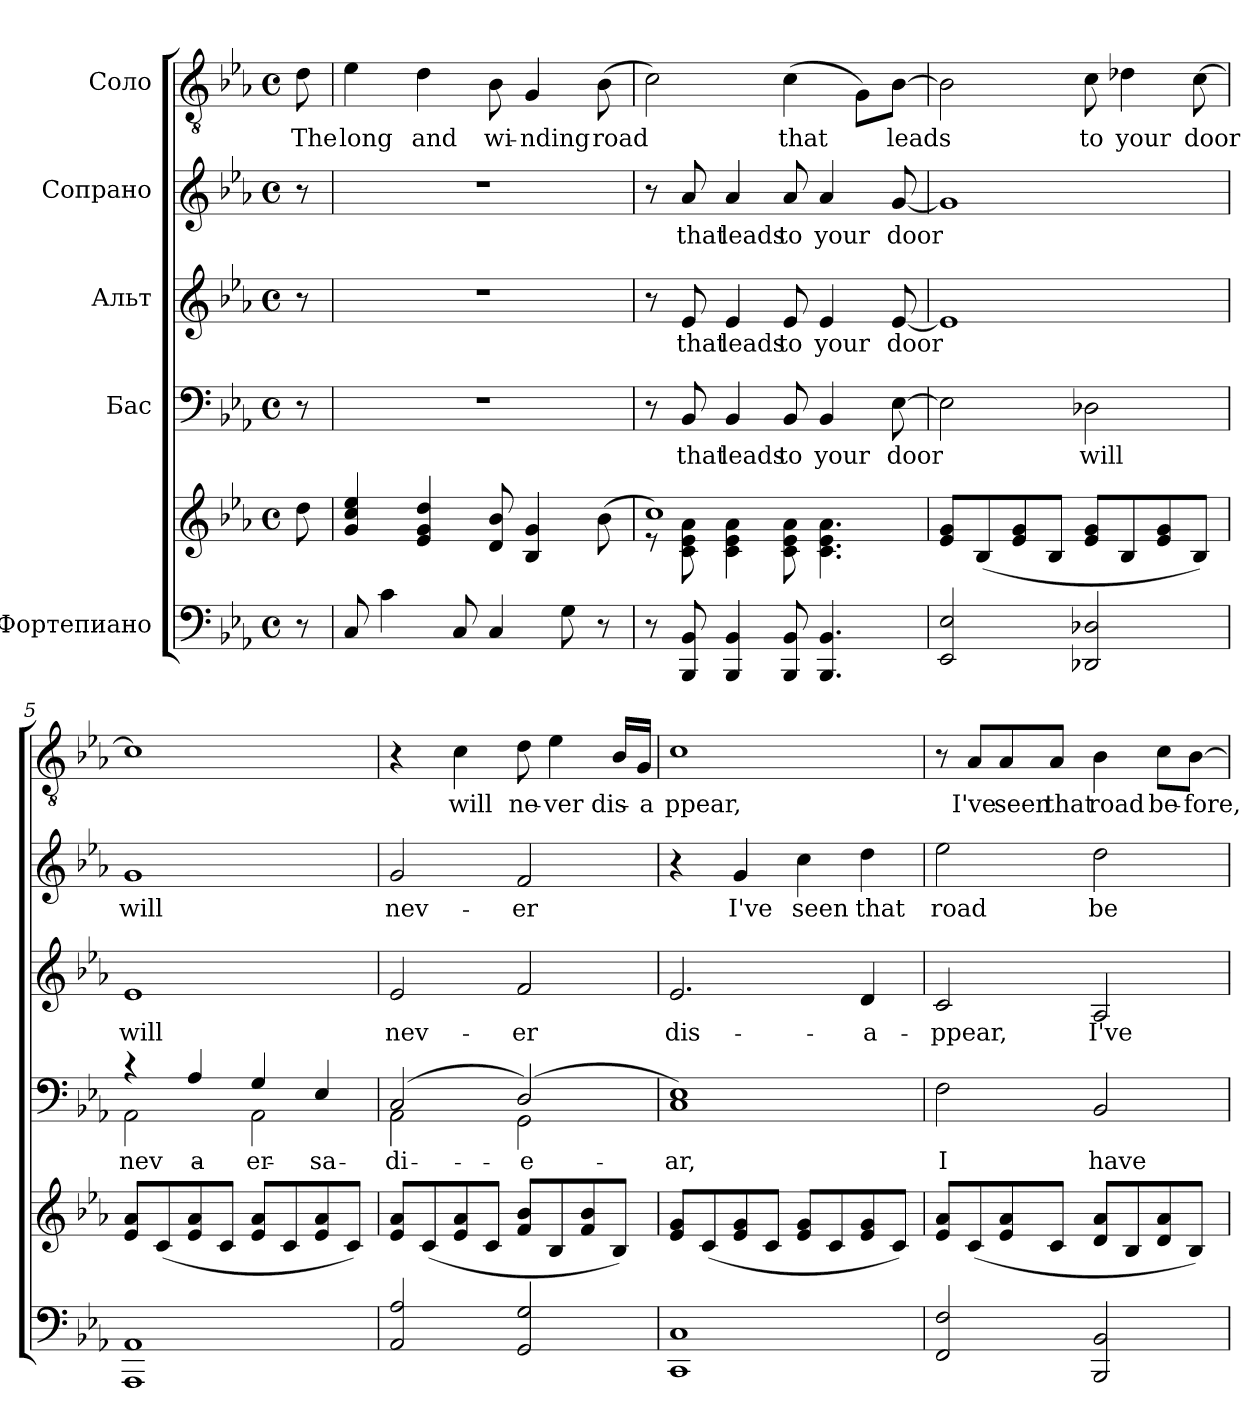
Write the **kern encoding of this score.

**kern	**kern	**kern	**text	**kern	**text	**kern	**text	**kern	**text
*part5	*part5	*part4	*part4	*part3	*part3	*part2	*part2	*part1	*part1
*staff6	*staff5	*staff4	*staff4	*staff3	*staff3	*staff2	*staff2	*staff1	*staff1
*I"Фортепиано	*	*I"Бас	*	*I"Альт	*	*I"Сопрано	*	*I"Соло	*
*clefF4	*clefG2	*clefF4	*	*clefG2	*	*clefG2	*	*clefGv2	*
*k[b-e-a-]	*k[b-e-a-]	*k[b-e-a-]	*	*k[b-e-a-]	*	*k[b-e-a-]	*	*k[b-e-a-]	*
*M4/4	*M4/4	*M4/4	*	*M4/4	*	*M4/4	*	*M4/4	*
*met(c)	*met(c)	*met(c)	*	*met(c)	*	*met(c)	*	*met(c)	*
*MM70	*MM70	*MM70	*	*MM70	*	*MM70	*	*MM70	*
=1	=1	=1	=1	=1	=1	=1	=1	=1	=1
!	!	!	!	!	!	!	!	!	!LO:LY:b
8r	8dd\	8r	.	8r	.	8r	.	8d\	The
=2	=2	=2	=2	=2	=2	=2	=2	=2	=2
!	!	!	!	!	!	!	!	!	!LO:LY:b
8C/	4g/ 4cc/ 4ee-/	1r	.	1r	.	1r	.	4e-\	long
4c\	.	.	.	.	.	.	.	.	.
!	!	!	!	!	!	!	!	!	!LO:LY:b
.	4e-/ 4g/ 4dd/	.	.	.	.	.	.	4d\	and
8C/	.	.	.	.	.	.	.	.	.
!	!	!	!	!	!	!	!	!	!LO:LY:b
4C/	8d/ 8b-/	.	.	.	.	.	.	8B-\	wi-
!	!	!	!	!	!	!	!	!	!LO:LY:b
.	4B-/ 4g/	.	.	.	.	.	.	4G/	-nding
8G\	.	.	.	.	.	.	.	.	.
!	!	!	!	!	!	!	!	!	!LO:LY:b
8r	(>8b-\	.	.	.	.	.	.	(>8B-\	road
=3	=3	=3	=3	=3	=3	=3	=3	=3	=3
*	*^	*	*	*	*	*	*	*	*
8r	1cc)	8r	8r	.	8r	.	8r	.	2c\)	.
!	!	!	!	!LO:LY:b	!	!LO:LY:b	!	!LO:LY:b	!	!
8BBB-/ 8BB-/	.	8c\ 8e-\ 8a-\	8BB-/	that	8e-/	that	8a-/	that	.	.
!	!	!	!	!LO:LY:b	!	!LO:LY:b	!	!LO:LY:b	!	!
4BBB-/ 4BB-/	.	4c\ 4e-\ 4a-\	4BB-/	leads	4e-/	leads	4a-/	leads	.	.
!	!	!	!	!LO:LY:b	!	!LO:LY:b	!	!LO:LY:b	!	!LO:LY:b
8BBB-/ 8BB-/	.	8c\ 8e-\ 8a-\	8BB-/	to	8e-/	to	8a-/	to	(>4c\	that
!	!	!	!	!LO:LY:b	!	!LO:LY:b	!	!LO:LY:b	!	!
4.BBB-/ 4.BB-/	.	4.c\ 4.e-\ 4.a-\	4BB-/	your	4e-/	your	4a-/	your	.	.
.	.	.	.	.	.	.	.	.	8G\L)	.
!	!	!	!	!LO:LY:b	!	!LO:LY:b	!	!LO:LY:b	!	!LO:LY:b
.	.	.	[8E-\	door	[8e-/	door	[8g/	door	[8B-\J	-leads
*	*v	*v	*	*	*	*	*	*	*	*
=4	=4	=4	=4	=4	=4	=4	=4	=4	=4
2EE-/ 2E-/	8e-/ 8g/L	2E-\]	.	1e-]	.	1g]	.	2B-\]	.
.	(<8B-/	.	.	.	.	.	.	.	.
.	8e-/ 8g/	.	.	.	.	.	.	.	.
.	8B-/J	.	.	.	.	.	.	.	.
!	!	!	!LO:LY:b	!	!	!	!	!	!LO:LY:b
2DD-X/ 2D-X/	8e-/ 8g/L	2D-X\	will	.	.	.	.	8c\	to
!	!	!	!	!	!	!	!	!	!LO:LY:b
.	8B-/	.	.	.	.	.	.	4d-X\	your
.	8e-/ 8g/	.	.	.	.	.	.	.	.
!	!	!	!	!	!	!	!	!	!LO:LY:b
.	8B-/J)	.	.	.	.	.	.	[8c\	door
!!LO:LB:g=z
=5	=5	=5	=5	=5	=5	=5	=5	=5	=5
*	*	*^	*	*	*	*	*	*	*
!	!	!	!	!LO:LY:b	!	!LO:LY:b	!	!LO:LY:b	!	!
1AAA- 1AA-	8e-/ 8a-/L	4r	2AA-\	nev-	1e-	will	1g	will	1c]	.
.	(<8c/	.	.	.	.	.	.	.	.	.
!	!	!	!	!LO:LY:a	!	!	!	!	!	!
.	8e-/ 8a-/	4A-/	.	a	.	.	.	.	.	.
.	8c/J	.	.	.	.	.	.	.	.	.
!	!	!	!	!LO:LY:a	!	!	!	!	!	!
!	!	!	!	!LO:LY:b	!	!	!	!	!	!
.	8e-/ 8a-/L	4G/	2AA-\	-er	.	.	.	.	.	.
.	8c/	.	.	.	.	.	.	.	.	.
!	!	!	!	!LO:LY:a	!	!	!	!	!	!
.	8e-/ 8a-/	4E-/	.	-sa	.	.	.	.	.	.
.	8c/J)	.	.	.	.	.	.	.	.	.
=6	=6	=6	=6	=6	=6	=6	=6	=6	=6	=6
!	!	!	!	!LO:LY:a	!	!	!	!	!	!
!	!	!	!	!LO:LY:b	!	!LO:LY:b	!	!LO:LY:b	!	!
2AA-/ 2A-/	8e-/ 8a-/L	(>2C/	2AA-\	di-	2e-/	nev-	2g/	nev-	4r	.
.	(<8c/	.	.	.	.	.	.	.	.	.
!	!	!	!	!	!	!	!	!	!	!LO:LY:b
.	8e-/ 8a-/	.	.	.	.	.	.	.	4c\	will
.	8c/J	.	.	.	.	.	.	.	.	.
!	!	!	!	!LO:LY:a	!	!LO:LY:b	!	!LO:LY:b	!	!LO:LY:b
2GG/ 2G/	8f/ 8b-/L	(>2D/)	2GG\	-e-	2f/	-er	2f/	-er	8d\	ne-
!	!	!	!	!	!	!	!	!	!	!LO:LY:b
.	8B-/	.	.	.	.	.	.	.	4e-\	-ver
.	8f/ 8b-/	.	.	.	.	.	.	.	.	.
!	!	!	!	!	!	!	!	!	!	!LO:LY:b
.	8B-/J)	.	.	.	.	.	.	.	16B-/LL	dis-
!	!	!	!	!	!	!	!	!	!	!LO:LY:b
.	.	.	.	.	.	.	.	.	16G/JJ	-a
*	*	*v	*v	*	*	*	*	*	*	*
=7	=7	=7	=7	=7	=7	=7	=7	=7	=7
!	!	!	!LO:LY:a	!	!LO:LY:b	!	!	!	!LO:LY:b
1CC 1C	8e-/ 8g/L	1C 1E-)	-ar,	2.e-/	dis-	4r	.	1c	ppear,
.	(<8c/	.	.	.	.	.	.	.	.
!	!	!	!	!	!	!	!LO:LY:b	!	!
.	8e-/ 8g/	.	.	.	.	4g/	I've	.	.
.	8c/J	.	.	.	.	.	.	.	.
!	!	!	!	!	!	!	!LO:LY:b	!	!
.	8e-/ 8g/L	.	.	.	.	4cc\	seen	.	.
.	8c/	.	.	.	.	.	.	.	.
!	!	!	!	!	!LO:LY:b	!	!LO:LY:b	!	!
.	8e-/ 8g/	.	.	4d/	-a-	4dd\	that	.	.
.	8c/J)	.	.	.	.	.	.	.	.
!!LO:LB:g=z
=8	=8	=8	=8	=8	=8	=8	=8	=8	=8
!	!	!	!LO:LY:b	!	!LO:LY:b	!	!LO:LY:b	!	!
2FF/ 2F/	8e-/ 8a-/L	2F\	I	2c/	-ppear,	2ee-\	road	8r	.
!	!	!	!	!	!	!	!	!	!LO:LY:b
.	(<8c/	.	.	.	.	.	.	8A-/L	I've
!	!	!	!	!	!	!	!	!	!LO:LY:b
.	8e-/ 8a-/	.	.	.	.	.	.	8A-/	seen
!	!	!	!	!	!	!	!	!	!LO:LY:b
.	8c/J	.	.	.	.	.	.	8A-/J	that
!	!	!	!LO:LY:b	!	!LO:LY:b	!	!LO:LY:b	!	!LO:LY:b
2BBB-/ 2BB-/	8d/ 8a-/L	2BB-/	have	2A-/	I've	2dd\	be-	4B-\	road
.	8B-/	.	.	.	.	.	.	.	.
!	!	!	!	!	!	!	!	!	!LO:LY:b
.	8d/ 8a-/	.	.	.	.	.	.	8c\L	be-
!	!	!	!	!	!	!	!	!	!LO:LY:b
.	8B-/J)	.	.	.	.	.	.	[8B-\J	-fore,
=	=	=	=	=	=	=	=	=	=
*-	*-	*-	*-	*-	*-	*-	*-	*-	*-
